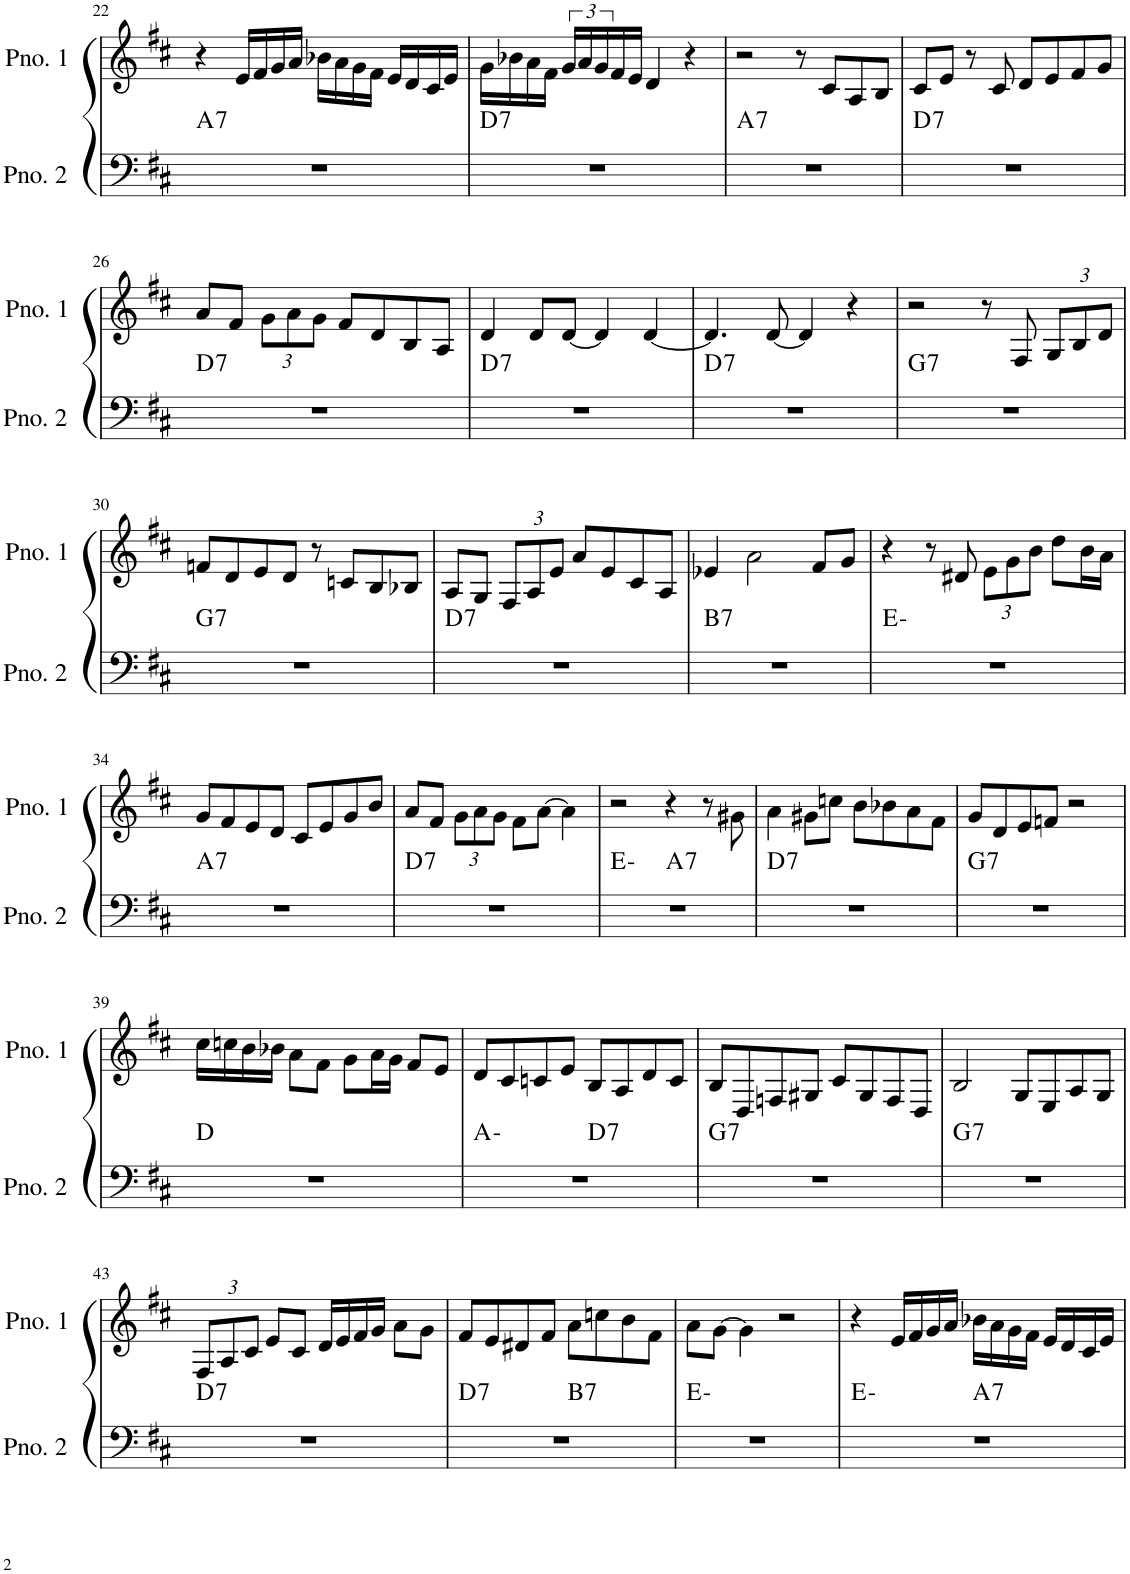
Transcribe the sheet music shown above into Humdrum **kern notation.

**kern	**harte	**kern
*part2	*part2	*part1
*staff2	*	*staff1
*I"ピアノ 2	*	*I"ピアノ 1
!!LO:PB:g=z
*clefF4	*	*clefG2
*k[f#c#]	*	*k[f#c#]
*M4/4	*	*M4/4
=22	=22	=22
!	!LO:H:kt=7	!
1r	A:7	4r
.	.	16e/LL
.	.	16f#/
.	.	16g/
.	.	16a/JJ
.	.	16b-X\LL
.	.	16a\
.	.	16g\
.	.	16f#\JJ
.	.	16e/LL
.	.	16d/
.	.	16c#/
.	.	16e/JJ
=23	=23	=23
!	!LO:H:kt=7	!
1r	D:7	16g\LL
.	.	16b-X\
.	.	16a\
.	.	16f#\JJ
.	.	24g/LL
.	.	24a/
.	.	24g/
.	.	16f#/
.	.	16e/JJ
.	.	4d/
.	.	4r
=24	=24	=24
!	!LO:H:kt=7	!
1r	A:7	2r
.	.	8r
.	.	8c#/L
.	.	8A/
.	.	8B/J
=25	=25	=25
!	!LO:H:kt=7	!
1r	D:7	8c#/L
.	.	8e/J
.	.	8r
.	.	8c#/
.	.	8d/L
.	.	8e/
.	.	8f#/
.	.	8g/J
!!LO:LB:g=z
=26	=26	=26
!	!LO:H:kt=7	!
1r	D:7	8a/L
.	.	8f#/J
*	*	*Xbrackettup
.	.	12g\L
.	.	12a\
.	.	12g\J
.	.	8f#/L
.	.	8d/
.	.	8B/
.	.	8A/J
=27	=27	=27
!	!LO:H:kt=7	!
1r	D:7	4d/
.	.	8d/L
.	.	[8d/J
.	.	4d/]
.	.	[4d/
=28	=28	=28
!	!LO:H:kt=7	!
1r	D:7	4.d/]
.	.	[8d/
.	.	4d/]
.	.	4r
=29	=29	=29
!	!LO:H:kt=7	!
1r	G:7	2r
.	.	8r
.	.	8F#/
.	.	12G/L
.	.	12B/
.	.	12d/J
!!LO:LB:g=z
=30	=30	=30
!	!LO:H:kt=7	!
1r	G:7	8fn/L
.	.	8d/
.	.	8e/
.	.	8d/J
.	.	8r
.	.	8cn/L
.	.	8B/
.	.	8B-X/J
=31	=31	=31
!	!LO:H:kt=7	!
1r	D:7	8A/L
.	.	8G/J
.	.	12F#/L
.	.	12A/
.	.	12e/J
.	.	8a/L
.	.	8e/
.	.	8c#/
.	.	8A/J
=32	=32	=32
!	!LO:H:kt=7	!
1r	B:7	4e-X/
.	.	2a\
.	.	8f#/L
.	.	8g/J
=33	=33	=33
1r	E:min	4r
.	.	8r
.	.	8d#X/
.	.	12e\L
.	.	12g\
.	.	12b\J
.	.	8dd\L
.	.	16b\L
.	.	16a\JJ
!!LO:LB:g=z
=34	=34	=34
!	!LO:H:kt=7	!
1r	A:7	8g/L
.	.	8f#/
.	.	8e/
.	.	8d/J
.	.	8c#/L
.	.	8e/
.	.	8g/
.	.	8b/J
=35	=35	=35
!	!LO:H:kt=7	!
1r	D:7	8a/L
.	.	8f#/J
.	.	12g\L
.	.	12a\
.	.	12g\J
.	.	8f#\L
.	.	[8a\J
.	.	4a\]
=36	=36	=36
*^	*	*
1r	2ryy	E:min	2r
!	!	!LO:H:kt=7	!
.	2ryy	A:7	4r
.	.	.	8r
.	.	.	8g#X\
=37	=37	=37	=37
!	!	!LO:H:kt=7	!
*v	*v	*	*
1r	D:7	4a\
.	.	8g#X\L
.	.	8ccn\J
.	.	8b\L
.	.	8b-X\
.	.	8a\
.	.	8f#\J
=38	=38	=38
!	!LO:H:kt=7	!
1r	G:7	8g/L
.	.	8d/
.	.	8e/
.	.	8fn/J
.	.	2r
!!LO:LB:g=z
=39	=39	=39
1r	D:maj	16cc#\LL
.	.	16ccn\
.	.	16b\
.	.	16b-X\JJ
.	.	8a\L
.	.	8f#\J
.	.	8g\L
.	.	16a\L
.	.	16g\JJ
.	.	8f#/L
.	.	8e/J
=40	=40	=40
*^	*	*
1r	2ryy	A:min	8d/L
.	.	.	8c#/
.	.	.	8cn/
.	.	.	8e/J
!	!	!LO:H:kt=7	!
.	2ryy	D:7	8B/L
.	.	.	8A/
.	.	.	8d/
.	.	.	8c/J
=41	=41	=41	=41
!	!	!LO:H:kt=7	!
*v	*v	*	*
1r	G:7	8B/L
.	.	8D/
.	.	8Fn/
.	.	8G#X/J
.	.	8c#/L
.	.	8G#/
.	.	8F/
.	.	8D/J
=42	=42	=42
!	!LO:H:kt=7	!
1r	G:7	2B/
.	.	8G/L
.	.	8E/
.	.	8A/
.	.	8G/J
!!LO:LB:g=z
=43	=43	=43
!	!LO:H:kt=7	!
1r	D:7	12F#/L
.	.	12A/
.	.	12c#/J
.	.	8e/L
.	.	8c#/J
.	.	16d/LL
.	.	16e/
.	.	16f#/
.	.	16g/JJ
.	.	8a\L
.	.	8g\J
=44	=44	=44
!	!LO:H:kt=7	!
*^	*	*
1r	2ryy	D:7	8f#/L
.	.	.	8e/
.	.	.	8d#X/
.	.	.	8f#/J
!	!	!LO:H:kt=7	!
.	2ryy	B:7	8a\L
.	.	.	8ccn\
.	.	.	8b\
.	.	.	8f#\J
*v	*v	*	*
=45	=45	=45
1r	E:min	8a\L
.	.	[8g\J
.	.	4g\]
.	.	2r
=46	=46	=46
*^	*	*
1r	2ryy	E:min	4r
.	.	.	16e/LL
.	.	.	16f#/
.	.	.	16g/
.	.	.	16a/JJ
!	!	!LO:H:kt=7	!
.	2ryy	A:7	16b-X\LL
.	.	.	16a\
.	.	.	16g\
.	.	.	16f#\JJ
.	.	.	16e/LL
.	.	.	16d/
.	.	.	16c#/
.	.	.	16e/JJ
*v	*v	*	*
=	=	=
*-	*-	*-
